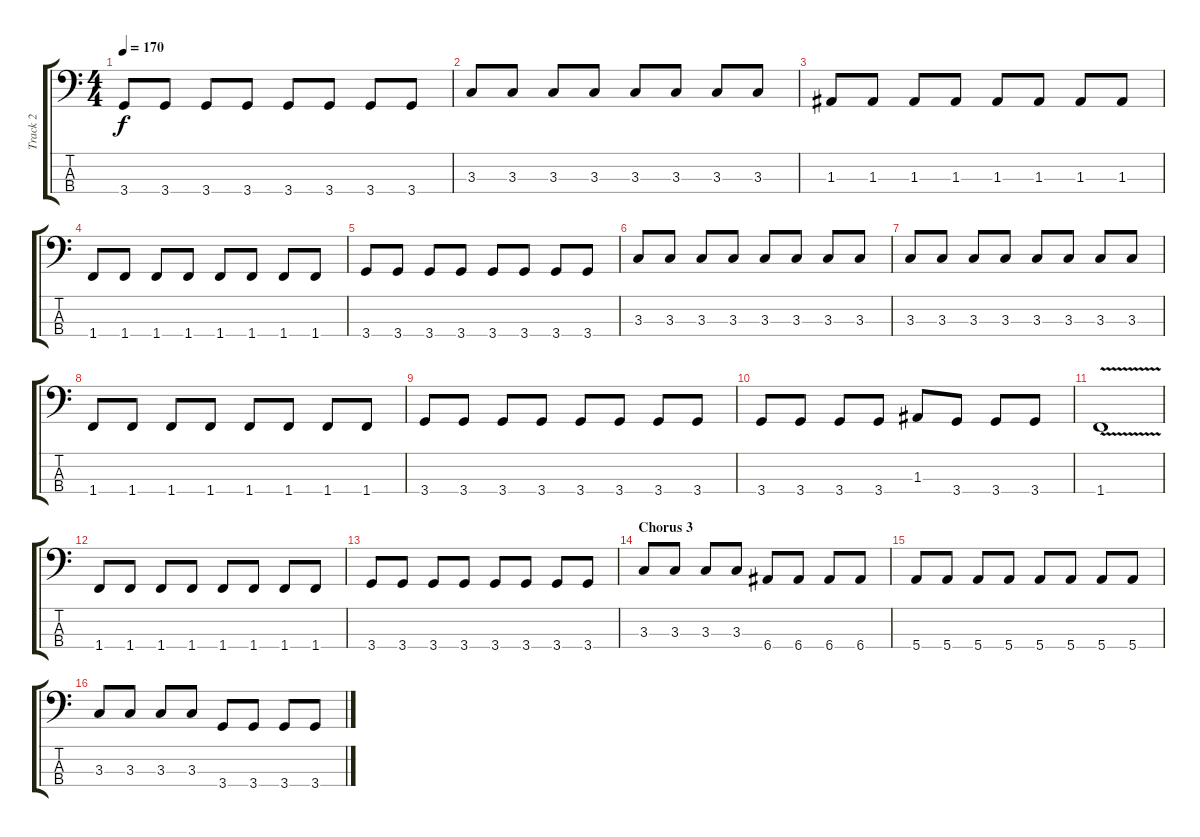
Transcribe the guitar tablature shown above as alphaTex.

\track ("Track 2" "Track 2") {instrument electricbasspick}
\staff {score tabs}
\tuning (G2 D2 A1 E1) {hide}
\ts (4 4)
\tempo 170
\clef f4
\ks c
3.4.8{dy f} 3.4.8 3.4.8 3.4.8 3.4.8 3.4.8 3.4.8 3.4.8 |
3.3.8 3.3.8 3.3.8 3.3.8 3.3.8 3.3.8 3.3.8 3.3.8 |
1.3.8 1.3.8 1.3.8 1.3.8 1.3.8 1.3.8 1.3.8 1.3.8 |
1.4.8 1.4.8 1.4.8 1.4.8 1.4.8 1.4.8 1.4.8 1.4.8 |
3.4.8 3.4.8 3.4.8 3.4.8 3.4.8 3.4.8 3.4.8 3.4.8 |
3.3.8 3.3.8 3.3.8 3.3.8 3.3.8 3.3.8 3.3.8 3.3.8 |
3.3.8 3.3.8 3.3.8 3.3.8 3.3.8 3.3.8 3.3.8 3.3.8 |
1.4.8 1.4.8 1.4.8 1.4.8 1.4.8 1.4.8 1.4.8 1.4.8 |
3.4.8 3.4.8 3.4.8 3.4.8 3.4.8 3.4.8 3.4.8 3.4.8 |
3.4.8 3.4.8 3.4.8 3.4.8 1.3.8 3.4.8 3.4.8 3.4.8 |
1.4{v}.1 |
1.4.8 1.4.8 1.4.8 1.4.8 1.4.8 1.4.8 1.4.8 1.4.8 |
3.4.8 3.4.8 3.4.8 3.4.8 3.4.8 3.4.8 3.4.8 3.4.8 |
\section ("" "Chorus 3")
3.3.8 3.3.8 3.3.8 3.3.8 6.4.8 6.4.8 6.4.8 6.4.8 |
5.4.8 5.4.8 5.4.8 5.4.8 5.4.8 5.4.8 5.4.8 5.4.8 |
3.3.8 3.3.8 3.3.8 3.3.8 3.4.8 3.4.8 3.4.8 3.4.8
